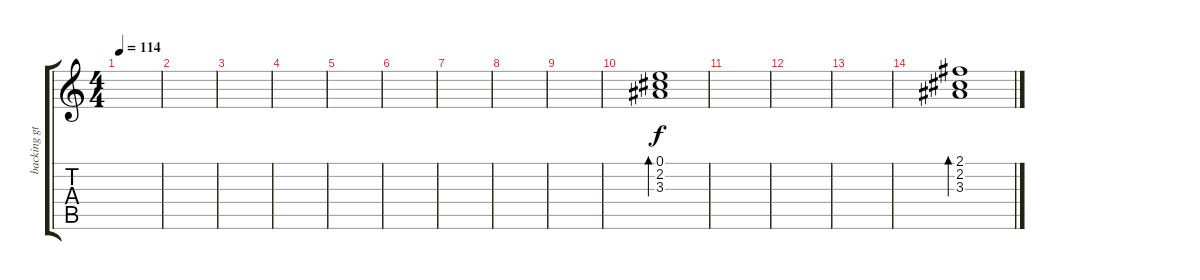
\track ("backing gt" "backing gt") {instrument acousticguitarsteel}
\staff {score tabs}
\tuning (E4 B3 G3 D3 A2 E2) {hide}
\ts (4 4)
\tempo 114
\clef g2
\ks c
|
|
|
|
|
|
|
|
|
(0.1 2.2 3.3).1{bd 240} |
|
|
|
(2.1 2.2 3.3).1{bd 240}
